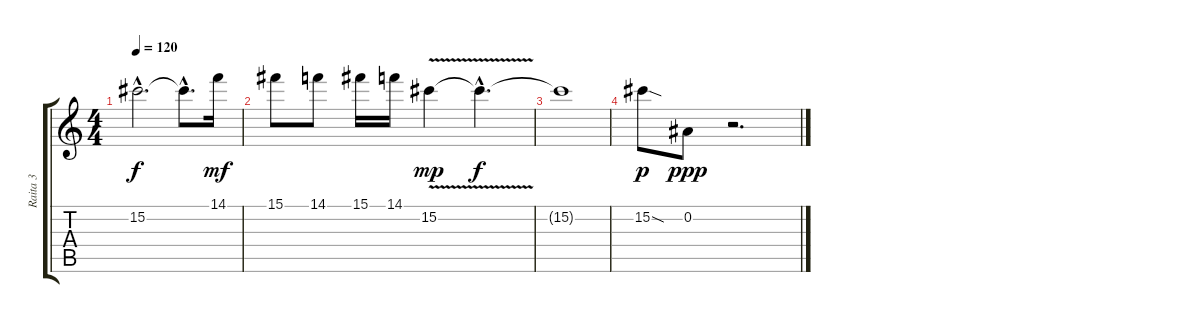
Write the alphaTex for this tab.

\track ("Raita 3" "Raita 3") {instrument overdrivenguitar}
\staff {score tabs}
\tuning (Eb4 Bb3 Gb3 Db3 Ab2 Eb2) {hide}
\ts (4 4)
\tempo 120
\clef g2
\ks c
15.2{hac t}.2{d dy f} 15.2{hac t}.8{d} 14.1.16{dy mf} |
15.1.8 14.1.8 15.1.16 14.1.16 15.2{v}.4{dy mp} 15.2{hac t}.4{d dy f} |
15.2{t}.1 |
15.2{sod}.8{dy p} 0.2.8{dy ppp} r.2{d}
